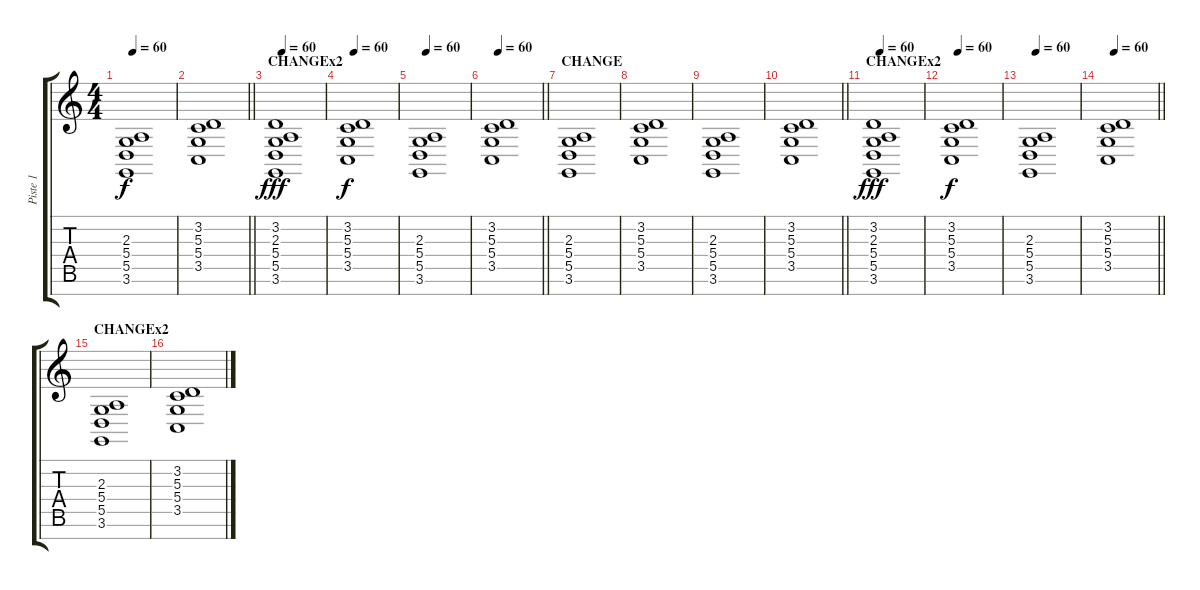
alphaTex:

\track ("Piste 1" "Piste 1") {instrument stringensemble1}
\staff {score tabs}
\tuning (E4 B3 G3 D3 A2 E2 B1) {hide}
\ts (4 4)
\tempo 60
\clef g2
\ks c
(2.3 5.4 5.5 3.6).1{dy f} |
\barLineRight lightlight
(3.2 5.3 5.4 3.5).1 |
\section ("" "CHANGEx2")
\tempo 60
(3.2 2.3 5.4 5.5 3.6).1{dy fff volume 6 instrument fx4atmosphere} |
\tempo 60
(3.2 5.3 5.4 3.5).1{dy f} |
\tempo 60
(2.3 5.4 5.5 3.6).1 |
\tempo 60
\barLineRight lightlight
(3.2 5.3 5.4 3.5).1 |
\section ("" "CHANGE")
(2.3 5.4 5.5 3.6).1 |
(3.2 5.3 5.4 3.5).1 |
(2.3 5.4 5.5 3.6).1 |
\barLineRight lightlight
(3.2 5.3 5.4 3.5).1 |
\section ("" "CHANGEx2")
\tempo 60
(3.2 2.3 5.4 5.5 3.6).1{dy fff volume 6 instrument fx4atmosphere} |
\tempo 60
(3.2 5.3 5.4 3.5).1{dy f} |
\tempo 60
(2.3 5.4 5.5 3.6).1 |
\tempo 60
\barLineRight lightlight
(3.2 5.3 5.4 3.5).1 |
\section ("" "CHANGEx2")
(2.3 5.4 5.5 3.6).1 |
(3.2 5.3 5.4 3.5).1
